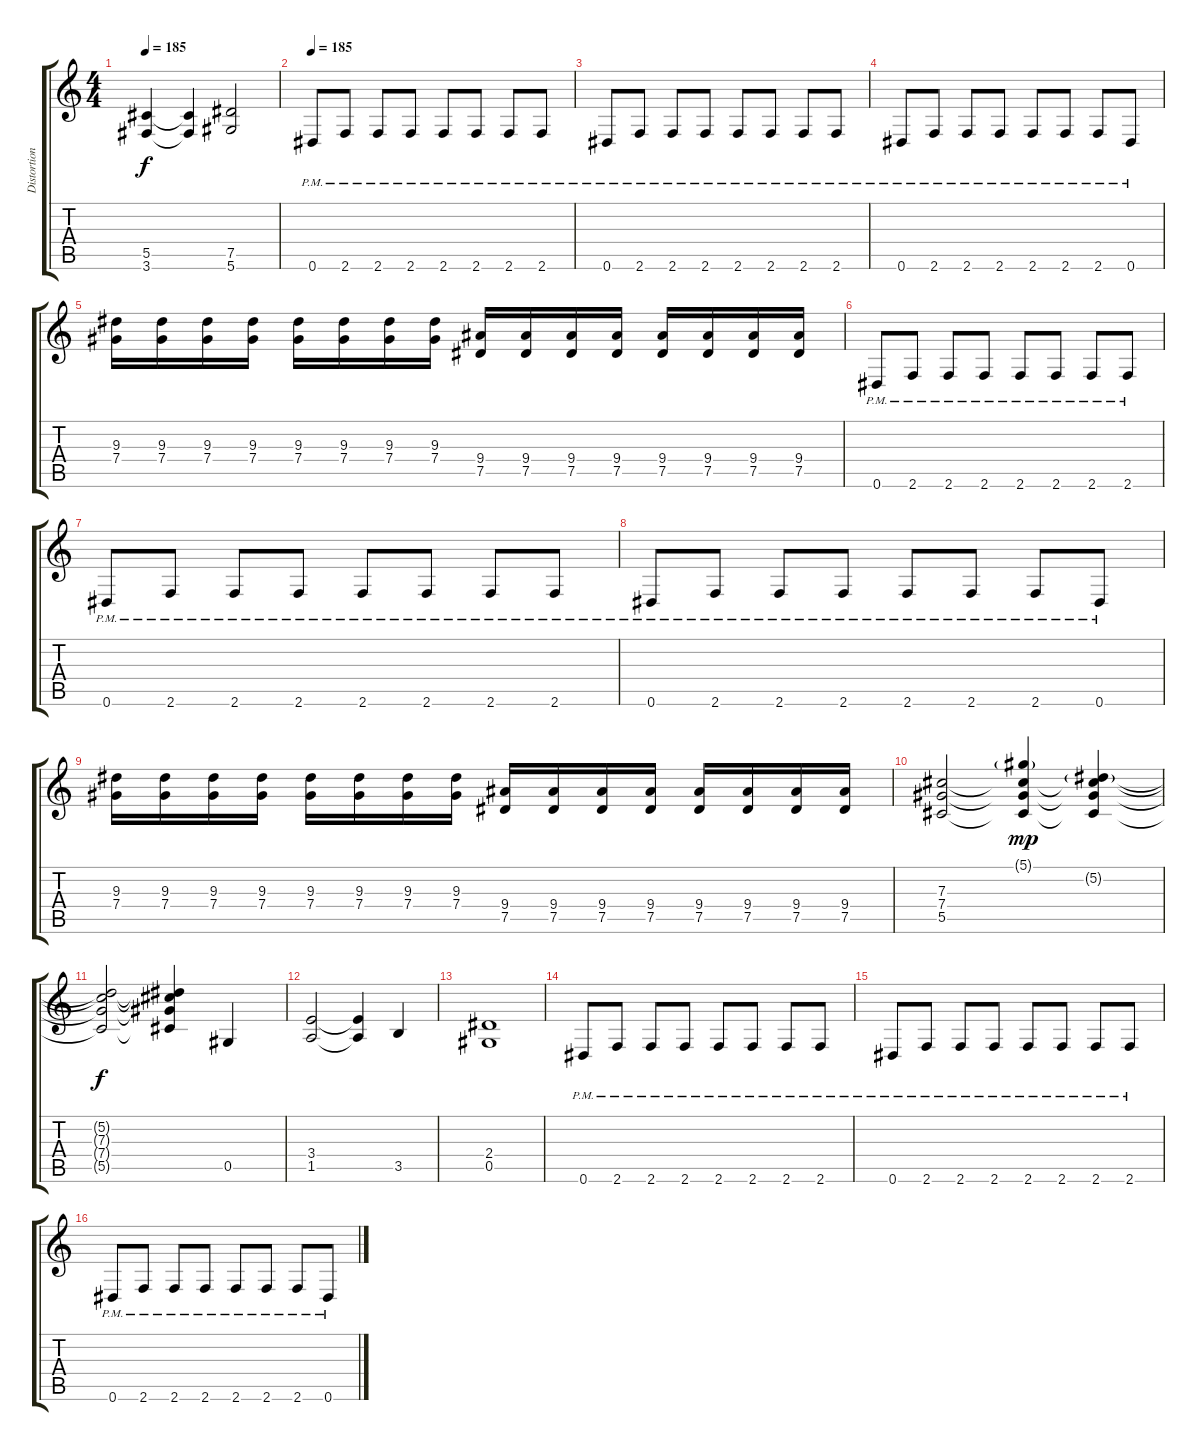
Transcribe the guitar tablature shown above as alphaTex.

\track ("Distortion Guitar" "Distortion") {instrument distortionguitar}
\staff {score tabs}
\tuning (Eb4 Bb3 Gb3 Db3 Ab2 Eb2) {hide}
\ts (4 4)
\tempo 185
\clef g2
\ks c
(5.5{t} 3.6{t}).4{dy f} (5.5{t} 3.6{t}).4 (7.5 5.6).2 |
\tempo 185
0.6{pm}.8 2.6{pm}.8 2.6{pm}.8 2.6{pm}.8 2.6{pm}.8 2.6{pm}.8 2.6{pm}.8 2.6{pm}.8 |
0.6{pm}.8 2.6{pm}.8 2.6{pm}.8 2.6{pm}.8 2.6{pm}.8 2.6{pm}.8 2.6{pm}.8 2.6{pm}.8 |
0.6{pm}.8 2.6{pm}.8 2.6{pm}.8 2.6{pm}.8 2.6{pm}.8 2.6{pm}.8 2.6{pm}.8 0.6{pm}.8 |
(9.3 7.4).16 (9.3 7.4).16 (9.3 7.4).16 (9.3 7.4).16 (9.3 7.4).16 (9.3 7.4).16 (9.3 7.4).16 (9.3 7.4).16 (9.4 7.5).16 (9.4 7.5).16 (9.4 7.5).16 (9.4 7.5).16 (9.4 7.5).16 (9.4 7.5).16 (9.4 7.5).16 (9.4 7.5).16 |
0.6{pm}.8 2.6{pm}.8 2.6{pm}.8 2.6{pm}.8 2.6{pm}.8 2.6{pm}.8 2.6{pm}.8 2.6{pm}.8 |
0.6{pm}.8 2.6{pm}.8 2.6{pm}.8 2.6{pm}.8 2.6{pm}.8 2.6{pm}.8 2.6{pm}.8 2.6{pm}.8 |
0.6{pm}.8 2.6{pm}.8 2.6{pm}.8 2.6{pm}.8 2.6{pm}.8 2.6{pm}.8 2.6{pm}.8 0.6{pm}.8 |
(9.3 7.4).16 (9.3 7.4).16 (9.3 7.4).16 (9.3 7.4).16 (9.3 7.4).16 (9.3 7.4).16 (9.3 7.4).16 (9.3 7.4).16 (9.4 7.5).16 (9.4 7.5).16 (9.4 7.5).16 (9.4 7.5).16 (9.4 7.5).16 (9.4 7.5).16 (9.4 7.5).16 (9.4 7.5).16 |
(7.3 7.4 5.5).2 (5.1{g} 7.3{t} 7.4{t} 5.5{t}).4{dy mp} (5.2{g} 7.3{t} 7.4{t} 5.5{t}).4 |
(5.2{t} 7.3{t} 7.4{t} 5.5{t}).2{dy f} (5.2{t} 7.3{t} 7.4{t} 5.5{t}).4 0.5.4 |
(3.4 1.5).2 (3.4{t} 1.5{t}).4 3.5.4 |
(2.4 0.5).1 |
0.6{pm}.8 2.6{pm}.8 2.6{pm}.8 2.6{pm}.8 2.6{pm}.8 2.6{pm}.8 2.6{pm}.8 2.6{pm}.8 |
0.6{pm}.8 2.6{pm}.8 2.6{pm}.8 2.6{pm}.8 2.6{pm}.8 2.6{pm}.8 2.6{pm}.8 2.6{pm}.8 |
0.6{pm}.8 2.6{pm}.8 2.6{pm}.8 2.6{pm}.8 2.6{pm}.8 2.6{pm}.8 2.6{pm}.8 0.6{pm}.8
